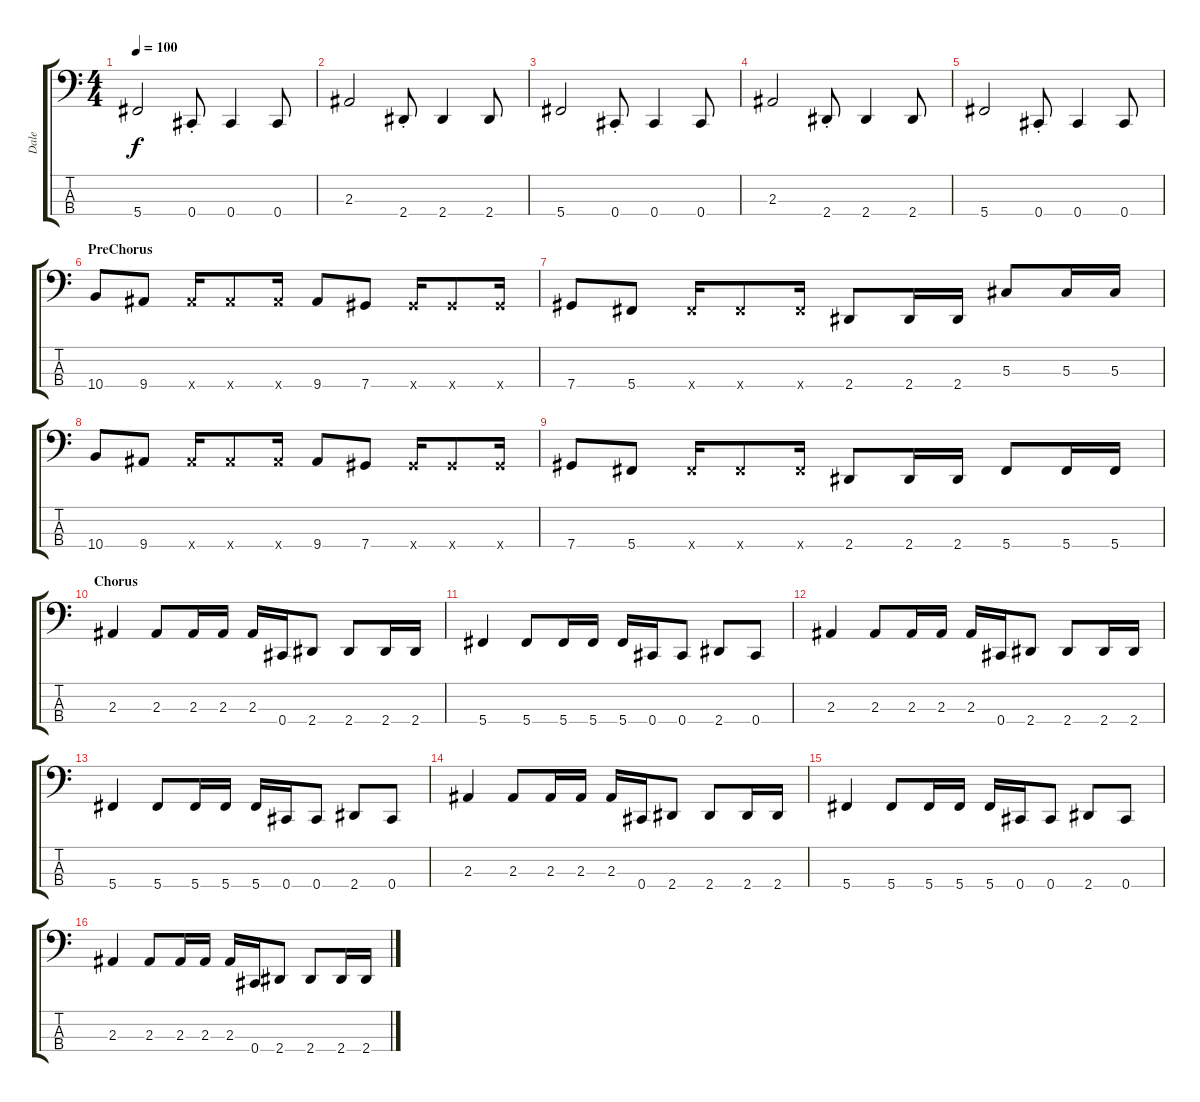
\track ("Dale" "Dale") {instrument electricbassfinger}
\staff {score tabs}
\tuning (Gb2 Db2 Ab1 Db1) {hide}
\ts (4 4)
\tempo 100
\clef f4
\ks c
5.4.2{dy f} 0.4{st}.8 0.4.4 0.4.8 |
2.3.2 2.4{st}.8 2.4.4 2.4.8 |
5.4.2 0.4{st}.8 0.4.4 0.4.8 |
2.3.2 2.4{st}.8 2.4.4 2.4.8 |
5.4.2 0.4{st}.8 0.4.4 0.4.8 |
\section ("" "PreChorus")
10.4.8 9.4.8 9.4{x}.16 9.4{x}.8 9.4{x}.16 9.4.8 7.4.8 7.4{x}.16 7.4{x}.8 7.4{x}.16 |
7.4.8 5.4.8 5.4{x}.16 5.4{x}.8 5.4{x}.16 2.4.8 2.4.16 2.4.16 5.3.8 5.3.16 5.3.16 |
10.4.8 9.4.8 9.4{x}.16 9.4{x}.8 9.4{x}.16 9.4.8 7.4.8 7.4{x}.16 7.4{x}.8 7.4{x}.16 |
7.4.8 5.4.8 5.4{x}.16 5.4{x}.8 5.4{x}.16 2.4.8 2.4.16 2.4.16 5.4.8 5.4.16 5.4.16 |
\section ("" "Chorus")
2.3.4 2.3.8 2.3.16 2.3.16 2.3.16 0.4.16 2.4.8 2.4.8 2.4.16 2.4.16 |
5.4.4 5.4.8 5.4.16 5.4.16 5.4.16 0.4.16 0.4.8 2.4.8 0.4.8 |
2.3.4 2.3.8 2.3.16 2.3.16 2.3.16 0.4.16 2.4.8 2.4.8 2.4.16 2.4.16 |
5.4.4 5.4.8 5.4.16 5.4.16 5.4.16 0.4.16 0.4.8 2.4.8 0.4.8 |
2.3.4 2.3.8 2.3.16 2.3.16 2.3.16 0.4.16 2.4.8 2.4.8 2.4.16 2.4.16 |
5.4.4 5.4.8 5.4.16 5.4.16 5.4.16 0.4.16 0.4.8 2.4.8 0.4.8 |
2.3.4 2.3.8 2.3.16 2.3.16 2.3.16 0.4.16 2.4.8 2.4.8 2.4.16 2.4.16
